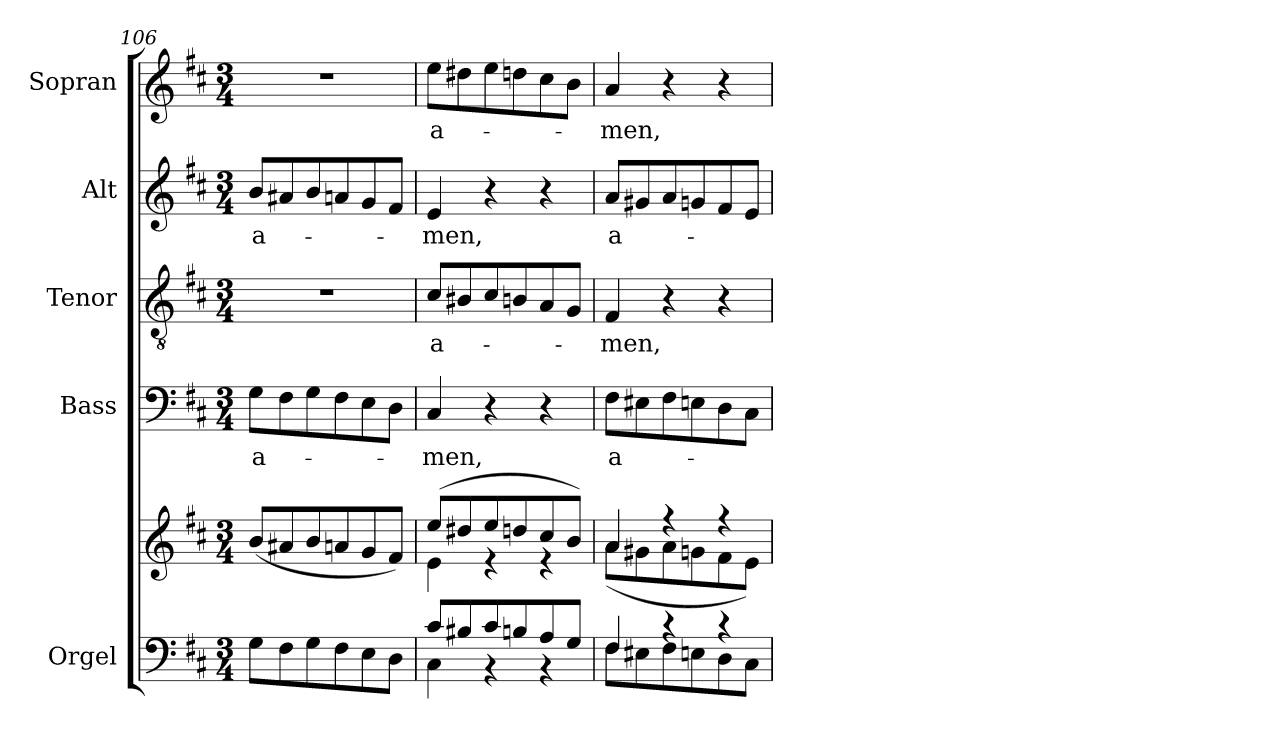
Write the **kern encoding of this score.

**kern	**kern	**kern	**text	**kern	**text	**kern	**text	**kern	**text
*part5	*part5	*part4	*part4	*part3	*part3	*part2	*part2	*part1	*part1
*staff6	*staff5	*staff4	*staff4	*staff3	*staff3	*staff2	*staff2	*staff1	*staff1
*I"Orgel	*	*I"Bass	*	*I"Tenor	*	*I"Alt	*	*I"Sopran	*
*I'Org.	*	*I'B.	*	*I'T.	*	*I'A.	*	*I'S.	*
*clefF4	*clefG2	*clefF4	*	*clefGv2	*	*clefG2	*	*clefG2	*
*k[f#c#]	*k[f#c#]	*k[f#c#]	*	*k[f#c#]	*	*k[f#c#]	*	*k[f#c#]	*
*D:	*D:	*D:	*	*D:	*	*D:	*	*D:	*
*M3/4	*M3/4	*M3/4	*	*M3/4	*	*M3/4	*	*M3/4	*
=106	=106	=106	=106	=106	=106	=106	=106	=106	=106
!	!	!	!LO:LY:b	!	!	!	!LO:LY:b	!	!
8G\L	(<8b/L	8G\L	a-	2.r	.	8b/L	a-	2.r	.
8F#\	8a#X/	8F#\	.	.	.	8a#X/	.	.	.
8G\	8b/	8G\	.	.	.	8b/	.	.	.
8F#\	8an/	8F#\	.	.	.	8an/	.	.	.
8E\	8g/	8E\	.	.	.	8g/	.	.	.
8D\J	8f#/J)	8D\J	.	.	.	8f#/J	.	.	.
=107	=107	=107	=107	=107	=107	=107	=107	=107	=107
*^	*^	*	*	*	*	*	*	*	*
!	!	!	!	!	!LO:LY:b	!	!LO:LY:b	!	!LO:LY:b	!	!LO:LY:b
8c#/L	4C#\	(>8ee/L	4e\	4C#/	-men,	8c#/L	a-	4e/	-men,	8ee\L	a-
8B#X/	.	8dd#X/	.	.	.	8B#X/	.	.	.	8dd#X\	.
8c#/	4rAA	8ee/	4re	4r	.	8c#/	.	4r	.	8ee\	.
8Bn/	.	8ddn/	.	.	.	8Bn/	.	.	.	8ddn\	.
8A/	4rAA	8cc#/	4re	4r	.	8A/	.	4r	.	8cc#\	.
8G/J	.	8b/J)	.	.	.	8G/J	.	.	.	8b\J	.
!!LO:LB:g=z
=108	=108	=108	=108	=108	=108	=108	=108	=108	=108	=108	=108
!	!	!	!	!	!LO:LY:b	!	!LO:LY:b	!	!LO:LY:b	!	!LO:LY:b
4F#/	8F#\L	4a/	(<8a\L	8F#\L	a-	4F#/	-men,	8a/L	a-	4a/	-men,
.	8E#X\	.	8g#X\	8E#X\	.	.	.	8g#X/	.	.	.
4rc	8F#\	4rff	8a\	8F#\	.	4r	.	8a/	.	4r	.
.	8En\	.	8gn\	8En\	.	.	.	8gn/	.	.	.
4rc	8D\	4ree	8f#\	8D\	.	4r	.	8f#/	.	4r	.
.	8C#\J	.	8e\J)	8C#\J	.	.	.	8e/J	.	.	.
*v	*v	*	*	*	*	*	*	*	*	*	*
*	*v	*v	*	*	*	*	*	*	*	*
=	=	=	=	=	=	=	=	=	=
*-	*-	*-	*-	*-	*-	*-	*-	*-	*-
